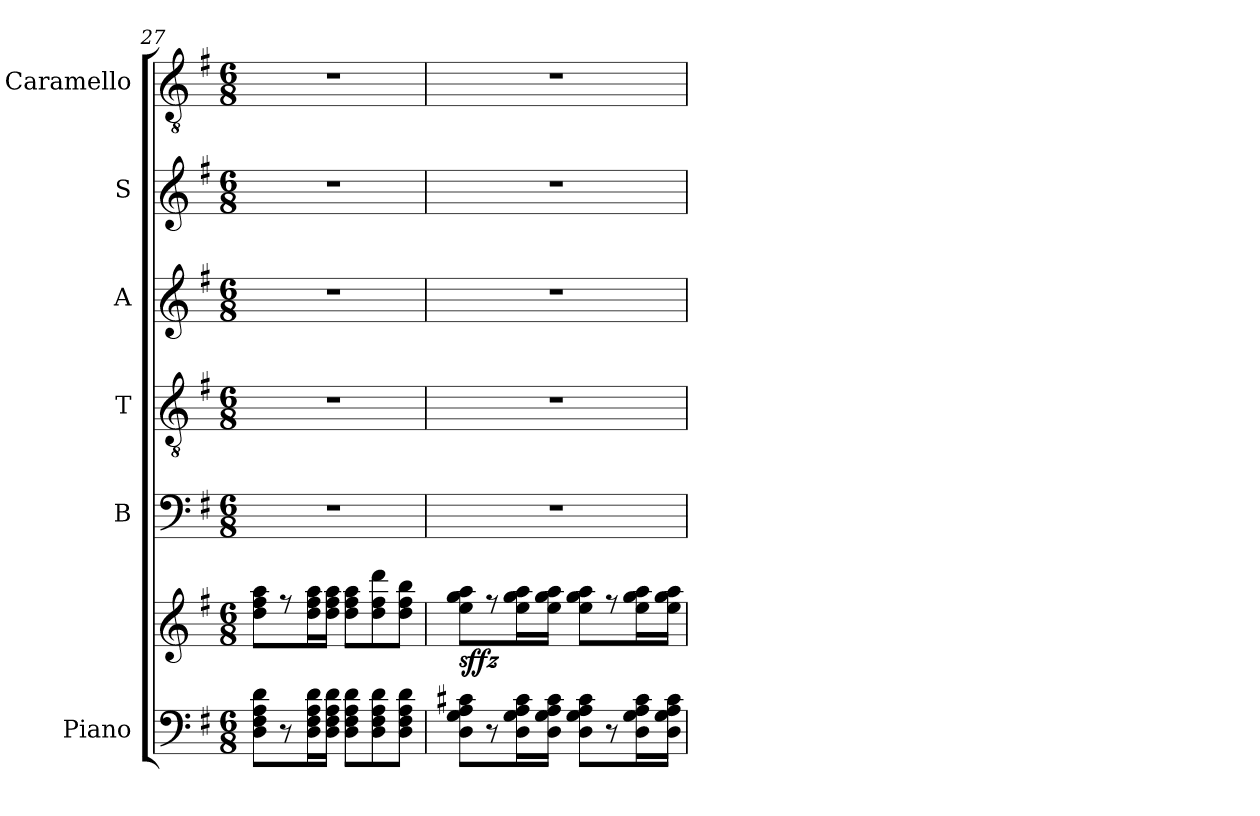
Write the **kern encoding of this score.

**kern	**kern	**dynam	**kern	**kern	**kern	**kern	**kern
*part6	*part6	*part6	*part5	*part4	*part3	*part2	*part1
*staff7	*staff6	*staff6/7	*staff5	*staff4	*staff3	*staff2	*staff1
*I"Piano	*	*	*I"B	*I"T	*I"A	*I"S	*I"Caramello
*I'Pno	*	*	*I'B	*I'T	*I'A	*I'S	*
*clefF4	*clefG2	*	*clefF4	*clefGv2	*clefG2	*clefG2	*clefGv2
*k[f#]	*k[f#]	*	*k[f#]	*k[f#]	*k[f#]	*k[f#]	*k[f#]
*M6/8	*M6/8	*	*M6/8	*M6/8	*M6/8	*M6/8	*M6/8
=27	=27	=27	=27	=27	=27	=27	=27
8D\ 8F#\ 8A\ 8d\L	8dd\ 8ff#\ 8aa\L	.	2.r	2.r	2.r	2.r	2.r
8r	8r	.	.	.	.	.	.
16D\ 16F#\ 16A\ 16d\L	16dd\ 16ff#\ 16aa\L	.	.	.	.	.	.
16D\ 16F#\ 16A\ 16d\JJ	16dd\ 16ff#\ 16aa\JJ	.	.	.	.	.	.
8D\ 8F#\ 8A\ 8d\L	8dd\ 8ff#\ 8aa\L	.	.	.	.	.	.
8D\ 8F#\ 8A\ 8d\	8dd\ 8ff#\ 8ddd\	.	.	.	.	.	.
8D\ 8F#\ 8A\ 8d\J	8dd\ 8ff#\ 8bb\J	.	.	.	.	.	.
!!LO:LB:g=z
=28	=28	=28	=28	=28	=28	=28	=28
!	!	!LO:DY:b	!	!	!	!	!
8D\ 8G\ 8A\ 8c#X\L	8ee\ 8gg\ 8aa\L	sffz	2.r	2.r	2.r	2.r	2.r
8r	8r	.	.	.	.	.	.
16D\ 16G\ 16A\ 16c#\L	16ee\ 16gg\ 16aa\L	.	.	.	.	.	.
16D\ 16G\ 16A\ 16c#\JJ	16ee\ 16gg\ 16aa\JJ	.	.	.	.	.	.
8D\ 8G\ 8A\ 8c#\L	8ee\ 8gg\ 8aa\L	.	.	.	.	.	.
8r	8r	.	.	.	.	.	.
16D\ 16G\ 16A\ 16c#\L	16ee\ 16gg\ 16aa\L	.	.	.	.	.	.
16D\ 16G\ 16A\ 16c#\JJ	16ee\ 16gg\ 16aa\JJ	.	.	.	.	.	.
=	=	=	=	=	=	=	=
*-	*-	*-	*-	*-	*-	*-	*-
